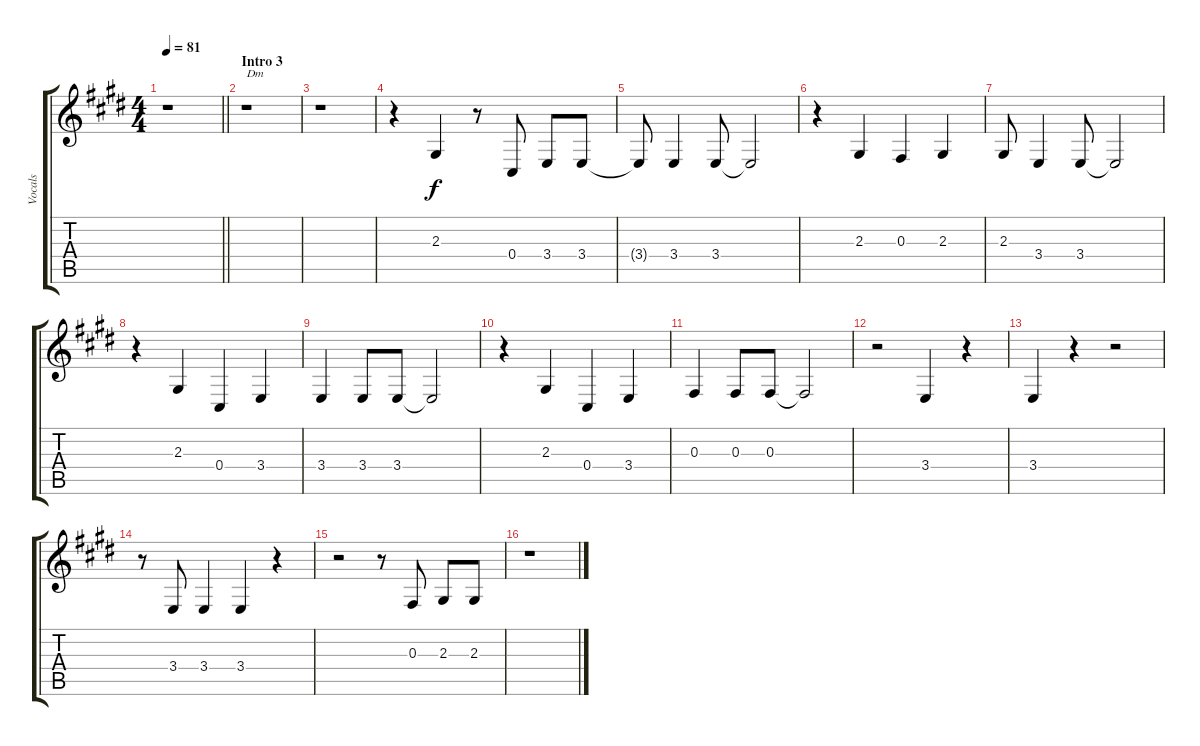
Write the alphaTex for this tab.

\track ("Vocals" "Vocals") {instrument sopranosax}
\staff {score tabs}
\tuning (Eb4 Bb3 Gb3 Db3 Ab2 Eb2) {hide}
\ts (4 4)
\tempo 81
\clef g2
\barLineRight lightlight
\ks c#minor
r.1{dy f} |
\section ("" "Intro 3")
r.1{txt "Dm"} |
r.1 |
r.4 2.3.4 r.8 0.4.8 3.4.8 3.4.8 |
3.4{t}.8 3.4.4 3.4.8 3.4{t}.2 |
r.4 2.3.4 0.3.4 2.3.4 |
2.3.8 3.4.4 3.4.8 3.4{t}.2 |
r.4 2.3.4 0.4.4 3.4.4 |
3.4.4 3.4.8 3.4.8 3.4{t}.2 |
r.4 2.3.4 0.4.4 3.4.4 |
0.3.4 0.3.8 0.3.8 0.3{t}.2 |
r.2 3.4.4 r.4 |
3.4.4 r.4 r.2 |
r.8 3.4.8 3.4.4 3.4.4 r.4 |
r.2 r.8 0.3.8 2.3.8 2.3.8 |
r.1
